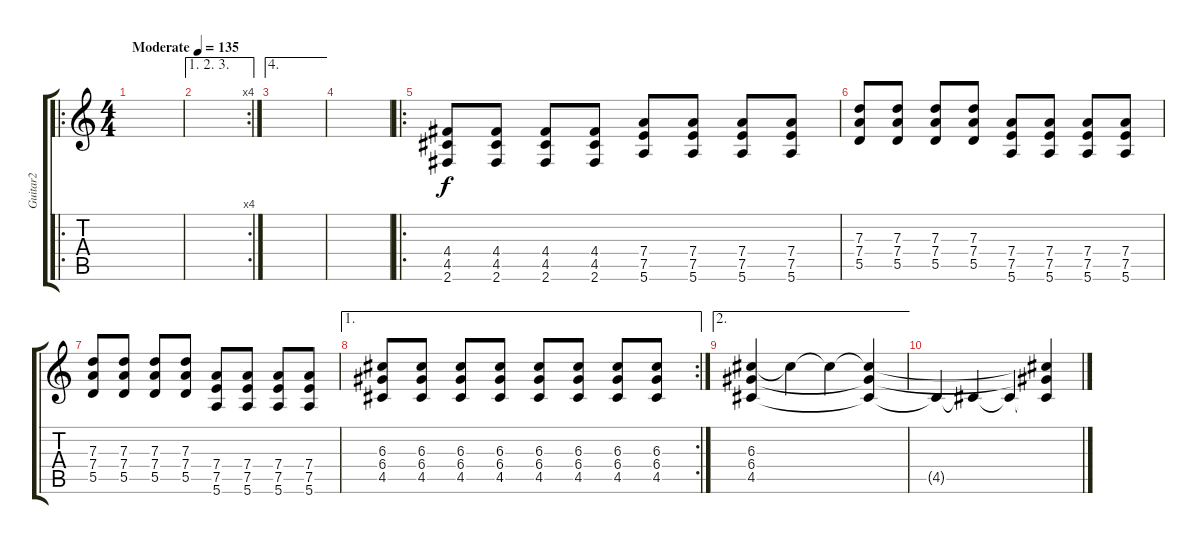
\track ("Guitar2" "Guitar2") {instrument distortionguitar}
\staff {score tabs}
\tuning (E4 B3 G3 D3 A2 E2) {hide}
\ro
\ts (4 4)
\tempo (135 "Moderate")
\clef g2
\ks c
|
\ae (1 2 3)
\rc 4
|
\ae 4
|
|
\ro
(4.4 4.5 2.6).8 (4.4 4.5 2.6).8 (4.4 4.5 2.6).8 (4.4 4.5 2.6).8 (7.4 7.5 5.6).8 (7.4 7.5 5.6).8 (7.4 7.5 5.6).8 (7.4 7.5 5.6).8 |
(7.3 7.4 5.5).8 (7.3 7.4 5.5).8 (7.3 7.4 5.5).8 (7.3 7.4 5.5).8 (7.4 7.5 5.6).8 (7.4 7.5 5.6).8 (7.4 7.5 5.6).8 (7.4 7.5 5.6).8 |
(7.3 7.4 5.5).8 (7.3 7.4 5.5).8 (7.3 7.4 5.5).8 (7.3 7.4 5.5).8 (7.4 7.5 5.6).8 (7.4 7.5 5.6).8 (7.4 7.5 5.6).8 (7.4 7.5 5.6).8 |
\ae 1
\rc 2
(6.3 6.4 4.5).8 (6.3 6.4 4.5).8 (6.3 6.4 4.5).8 (6.3 6.4 4.5).8 (6.3 6.4 4.5).8 (6.3 6.4 4.5).8 (6.3 6.4 4.5).8 (6.3 6.4 4.5).8 |
\ae 2
(6.3 6.4 4.5).4{volume 0} 6.3{t}.4 6.3{t}.4 (6.3{t} 6.4{t} 4.5{t}).4 |
4.5{t}.4 4.5{t}.4 4.5{t}.4 (6.3{t} 6.4{t} 4.5{t}).4
